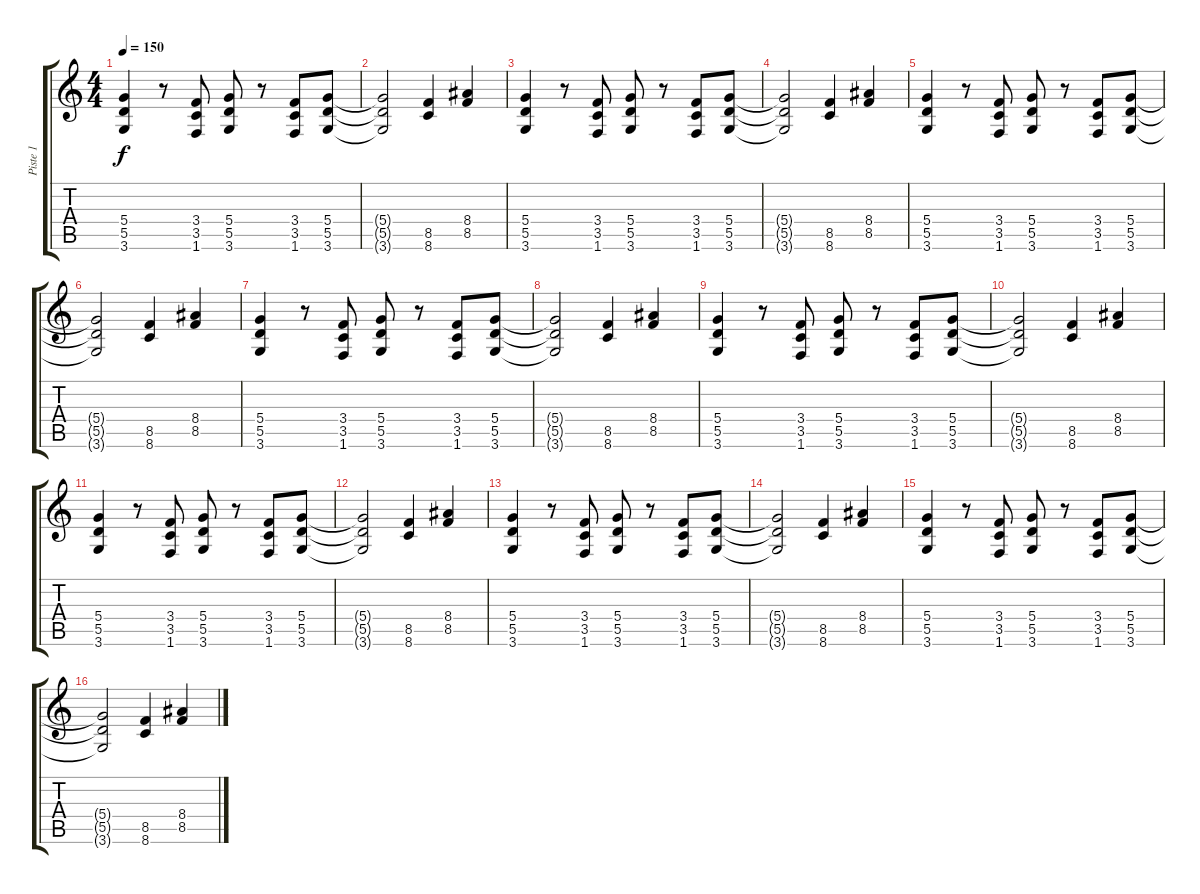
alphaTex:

\track ("Piste 1" "Piste 1") {instrument overdrivenguitar}
\staff {score tabs}
\tuning (E4 B3 G3 D3 A2 E2) {hide}
\ts (4 4)
\tempo 150
\clef g2
\ks c
(5.4 5.5 3.6).4{dy f instrument overdrivenguitar} r.8 (3.4 3.5 1.6).8 (5.4 5.5 3.6).8 r.8 (3.4 3.5 1.6).8 (5.4 5.5 3.6).8 |
(5.4{t} 5.5{t} 3.6{t}).2 (8.5 8.6).4 (8.4 8.5).4 |
(5.4 5.5 3.6).4 r.8 (3.4 3.5 1.6).8 (5.4 5.5 3.6).8 r.8 (3.4 3.5 1.6).8 (5.4 5.5 3.6).8 |
(5.4{t} 5.5{t} 3.6{t}).2 (8.5 8.6).4 (8.4 8.5).4 |
(5.4 5.5 3.6).4 r.8 (3.4 3.5 1.6).8 (5.4 5.5 3.6).8 r.8 (3.4 3.5 1.6).8 (5.4 5.5 3.6).8 |
(5.4{t} 5.5{t} 3.6{t}).2 (8.5 8.6).4 (8.4 8.5).4 |
(5.4 5.5 3.6).4 r.8 (3.4 3.5 1.6).8 (5.4 5.5 3.6).8 r.8 (3.4 3.5 1.6).8 (5.4 5.5 3.6).8 |
(5.4{t} 5.5{t} 3.6{t}).2 (8.5 8.6).4 (8.4 8.5).4 |
(5.4 5.5 3.6).4 r.8 (3.4 3.5 1.6).8 (5.4 5.5 3.6).8 r.8 (3.4 3.5 1.6).8 (5.4 5.5 3.6).8 |
(5.4{t} 5.5{t} 3.6{t}).2 (8.5 8.6).4 (8.4 8.5).4 |
(5.4 5.5 3.6).4 r.8 (3.4 3.5 1.6).8 (5.4 5.5 3.6).8 r.8 (3.4 3.5 1.6).8 (5.4 5.5 3.6).8 |
(5.4{t} 5.5{t} 3.6{t}).2 (8.5 8.6).4 (8.4 8.5).4 |
(5.4 5.5 3.6).4 r.8 (3.4 3.5 1.6).8 (5.4 5.5 3.6).8 r.8 (3.4 3.5 1.6).8 (5.4 5.5 3.6).8 |
(5.4{t} 5.5{t} 3.6{t}).2 (8.5 8.6).4 (8.4 8.5).4 |
(5.4 5.5 3.6).4 r.8 (3.4 3.5 1.6).8 (5.4 5.5 3.6).8 r.8 (3.4 3.5 1.6).8 (5.4 5.5 3.6).8 |
(5.4{t} 5.5{t} 3.6{t}).2 (8.5 8.6).4 (8.4 8.5).4
